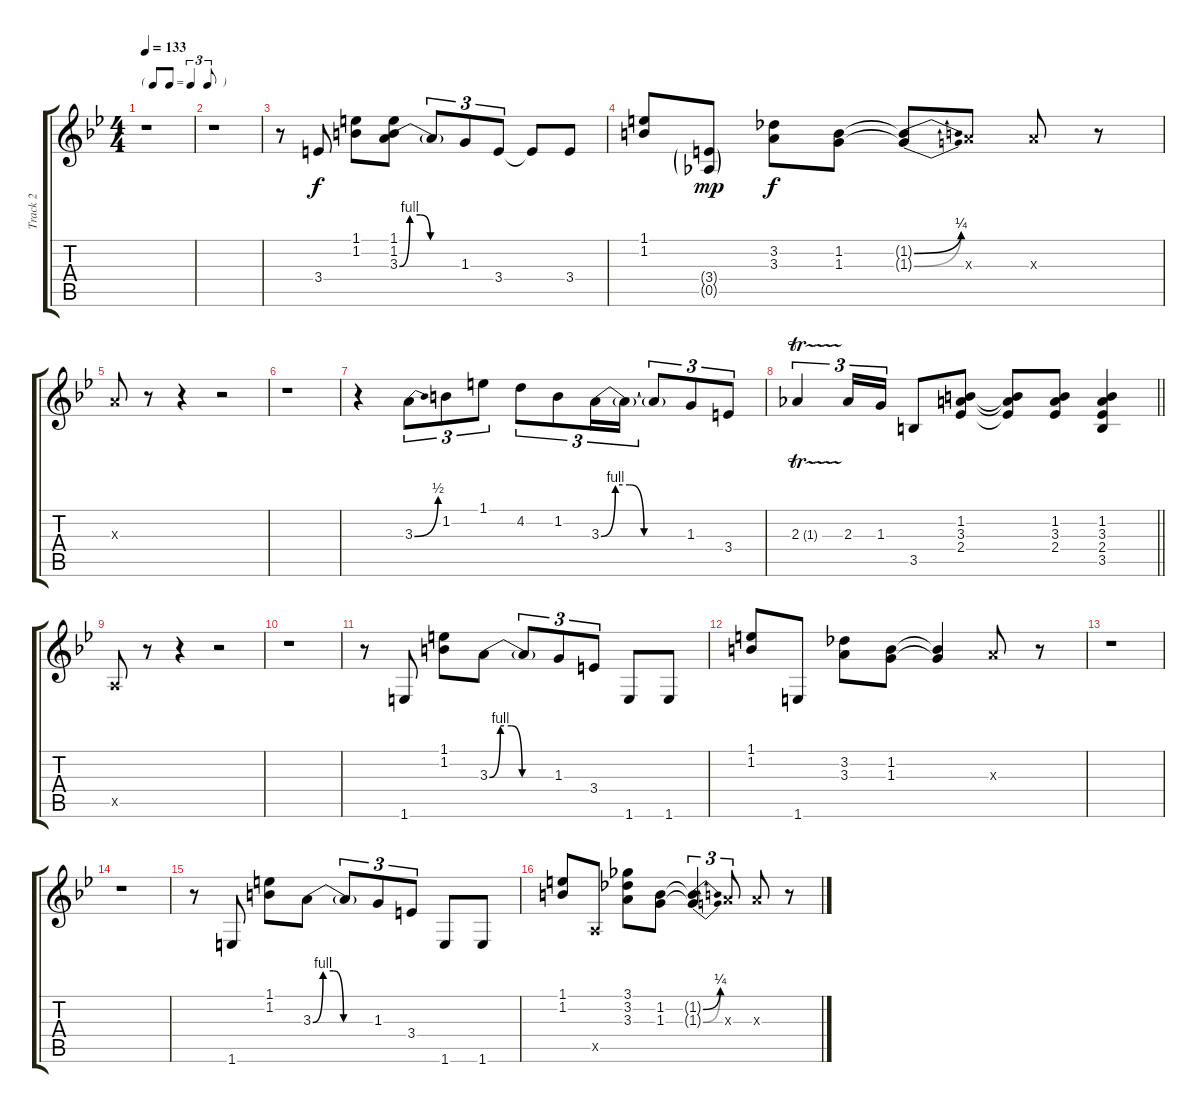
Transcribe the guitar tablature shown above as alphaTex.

\track ("Track 2" "Track 2") {instrument electricguitarjazz}
\staff {score tabs}
\tuning (Eb4 Bb3 Gb3 Db3 Ab2 Eb2) {hide}
\ts (4 4)
\tf triplet8th
\tempo 133
\clef g2
\ks bb
r.1{dy f} |
r.1 |
r.8 3.4.8 (1.1 1.2).8 (1.1 1.2 3.3{be (custom 0 0 10 4 20 4 30 0 60 0)}).8 3.3{t}.8{tu (3 2)} 1.3.8{tu (3 2)} 3.4.8{tu (3 2)} 3.4{t}.8 3.4.8 |
(1.1 1.2).8 (3.4{g} 0.5{g}).8{dy mp} (3.2 3.3).8{dy f} (1.2 1.3).8 (1.2{be (bend 0 0 60 1) t} 1.3{be (bend 0 0 60 1) t}).8 3.3{x}.8 3.3{x}.8 r.8 |
3.3{x}.8 r.8 r.4 r.2 |
r.1 |
r.4 3.3{be (bend 0 0 60 2)}.8{tu (3 2)} 1.2.8{tu (3 2)} 1.1.8{tu (3 2)} 4.2.8{tu (3 2)} 1.2.8{tu (3 2)} 3.3{be (custom 0 0 10 4 20 4 30 0 60 0)}.16{tu (3 2)} 3.3{t}.16{tu (3 2)} 3.3{t}.8{tu (3 2)} 1.3.8{tu (3 2)} 3.4.8{tu (3 2)} |
\barLineRight lightlight
2.3{tr (1 32)}.4{tu (3 2)} 2.3.16{tu (3 2)} 1.3.16{tu (3 2)} 3.5.8 (1.2 3.3 2.4).8 (1.2{t} 3.3{t} 2.4{t}).8 (1.2 3.3 2.4).8 (1.2 3.3 2.4 3.5).4 |
1.5{x}.8 r.8 r.4 r.2 |
r.1 |
r.8 1.6.8 (1.1 1.2).8 3.3{be (custom 0 0 10 4 20 4 30 0 60 0)}.8 3.3{t}.8{tu (3 2)} 1.3.8{tu (3 2)} 3.4.8{tu (3 2)} 1.6.8 1.6.8 |
(1.1 1.2).8 1.6.8 (3.2 3.3).8 (1.2 1.3).8 (1.2{t} 1.3{t}).4 3.3{x}.8 r.8 |
r.1 |
r.1 |
r.8 1.6.8 (1.1 1.2).8 3.3{be (custom 0 0 10 4 20 4 30 0 60 0)}.8 3.3{t}.8{tu (3 2)} 1.3.8{tu (3 2)} 3.4.8{tu (3 2)} 1.6.8 1.6.8 |
(1.1 1.2).8 1.5{x}.8 (3.1 3.2 3.3).8 (1.2 1.3).8 (1.2{be (bend 0 0 60 1) t} 1.3{be (bend 0 0 60 1) t}).4{tu (3 2)} 3.3{x}.8{tu (3 2)} 3.3{x}.8 r.8
